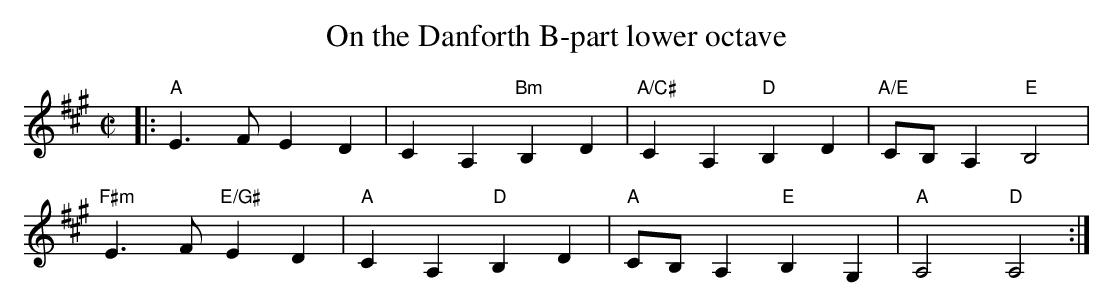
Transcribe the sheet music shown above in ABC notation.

X:1
T:On the Danforth B-part lower octave
M:C|
L:1/8
K:A
|:\
"A"E3 F E2 D2 | C2 A,2 "Bm"B,2 D2 | "A/C#"C2 A,2 "D"B,2 D2 | "A/E"CB, A,2 "E"B,4 |
"F#m"E3 F "E/G#"E2 D2 | "A"C2 A,2 "D"B,2 D2 | "A"CB, A,2 "E"B,2 G,2 | "A"A,4 "D"A,4 :|
